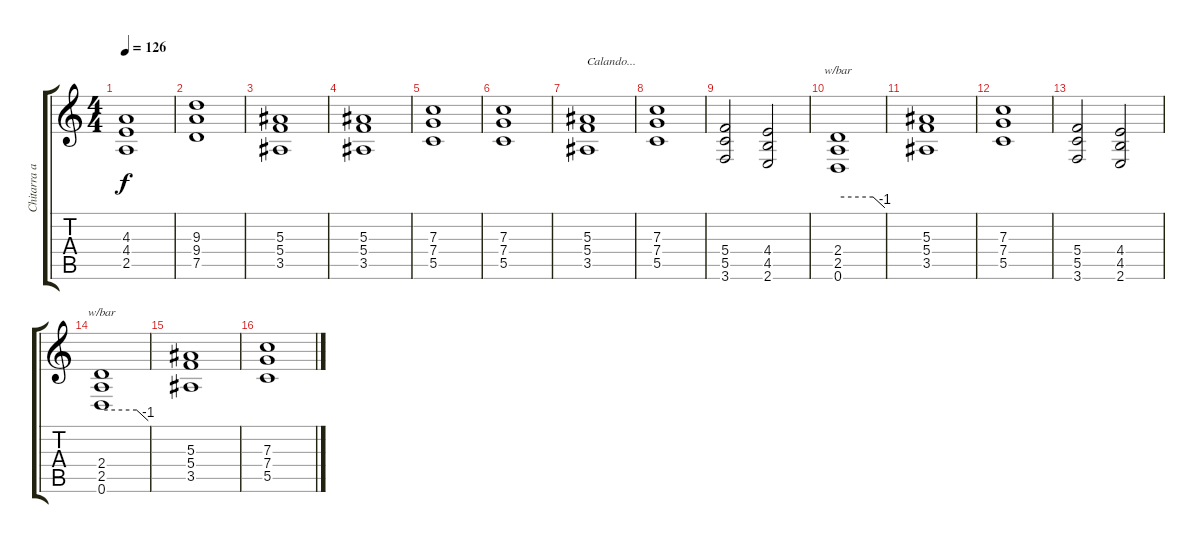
\track ("Chitarra acustica" "Chitarra a") {instrument acousticguitarsteel}
\staff {score tabs}
\tuning (D4 A3 F3 C3 G2 D2) {hide}
\ts (4 4)
\tempo 126
\clef g2
\ks c
(4.3 4.4 2.5).1{dy f} |
(9.3 9.4 7.5).1 |
(5.3 5.4 3.5).1 |
(5.3 5.4 3.5).1 |
(7.3 7.4 5.5).1 |
(7.3 7.4 5.5).1 |
(5.3 5.4 3.5).1{txt "Calando..." volume 11} |
(7.3 7.4 5.5).1 |
(5.4 5.5 3.6).2 (4.4 4.5 2.6).2 |
(2.4 2.5 0.6).1{tbe (custom default 0 0 45 0 60 -4)} |
(5.3 5.4 3.5).1{volume 5} |
(7.3 7.4 5.5).1 |
(5.4 5.5 3.6).2 (4.4 4.5 2.6).2 |
(2.4 2.5 0.6).1{tbe (custom default 0 0 45 0 60 -4)} |
(5.3 5.4 3.5).1{volume 0} |
(7.3 7.4 5.5).1
